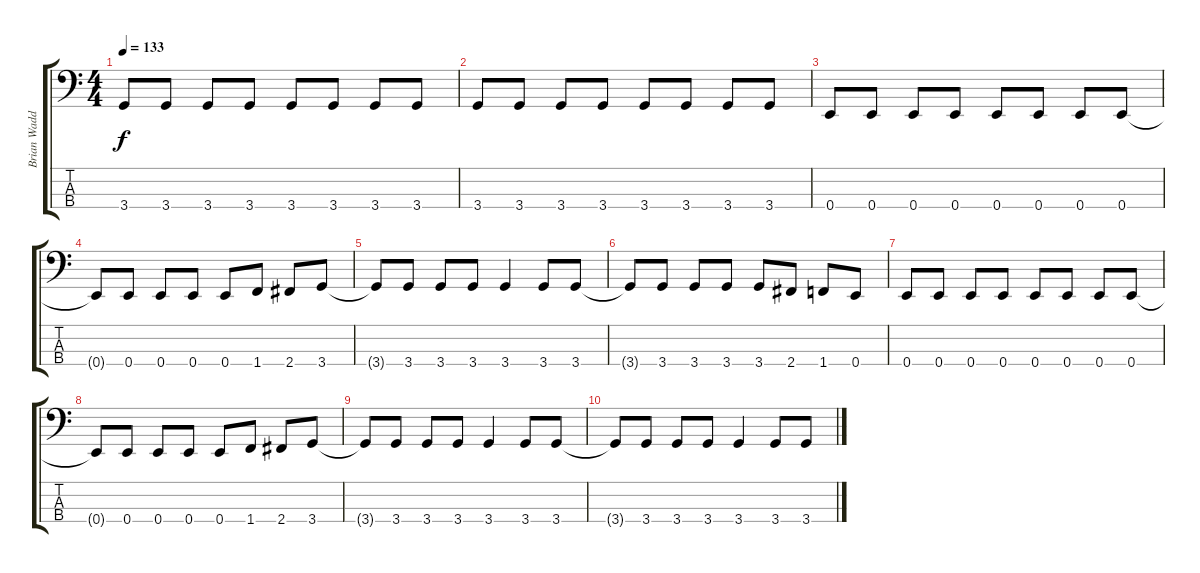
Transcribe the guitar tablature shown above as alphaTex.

\track ("Brian Waddell" "Brian Wadd") {instrument electricbasspick}
\staff {score tabs}
\tuning (G2 D2 A1 E1) {hide}
\ts (4 4)
\tempo 133
\clef f4
\ks c
3.4.8{dy f} 3.4.8 3.4.8 3.4.8 3.4.8 3.4.8 3.4.8 3.4.8 |
3.4.8 3.4.8 3.4.8 3.4.8 3.4.8 3.4.8 3.4.8 3.4.8 |
0.4.8 0.4.8 0.4.8 0.4.8 0.4.8 0.4.8 0.4.8 0.4.8 |
0.4{t}.8 0.4.8 0.4.8 0.4.8 0.4.8 1.4.8 2.4.8 3.4.8 |
3.4{t}.8 3.4.8 3.4.8 3.4.8 3.4.4 3.4.8 3.4.8 |
3.4{t}.8 3.4.8 3.4.8 3.4.8 3.4.8 2.4.8 1.4.8 0.4.8 |
0.4.8 0.4.8 0.4.8 0.4.8 0.4.8 0.4.8 0.4.8 0.4.8 |
0.4{t}.8 0.4.8 0.4.8 0.4.8 0.4.8 1.4.8 2.4.8 3.4.8 |
3.4{t}.8 3.4.8 3.4.8 3.4.8 3.4.4 3.4.8 3.4.8 |
3.4{t}.8 3.4.8 3.4.8 3.4.8 3.4.4 3.4.8 3.4.8
